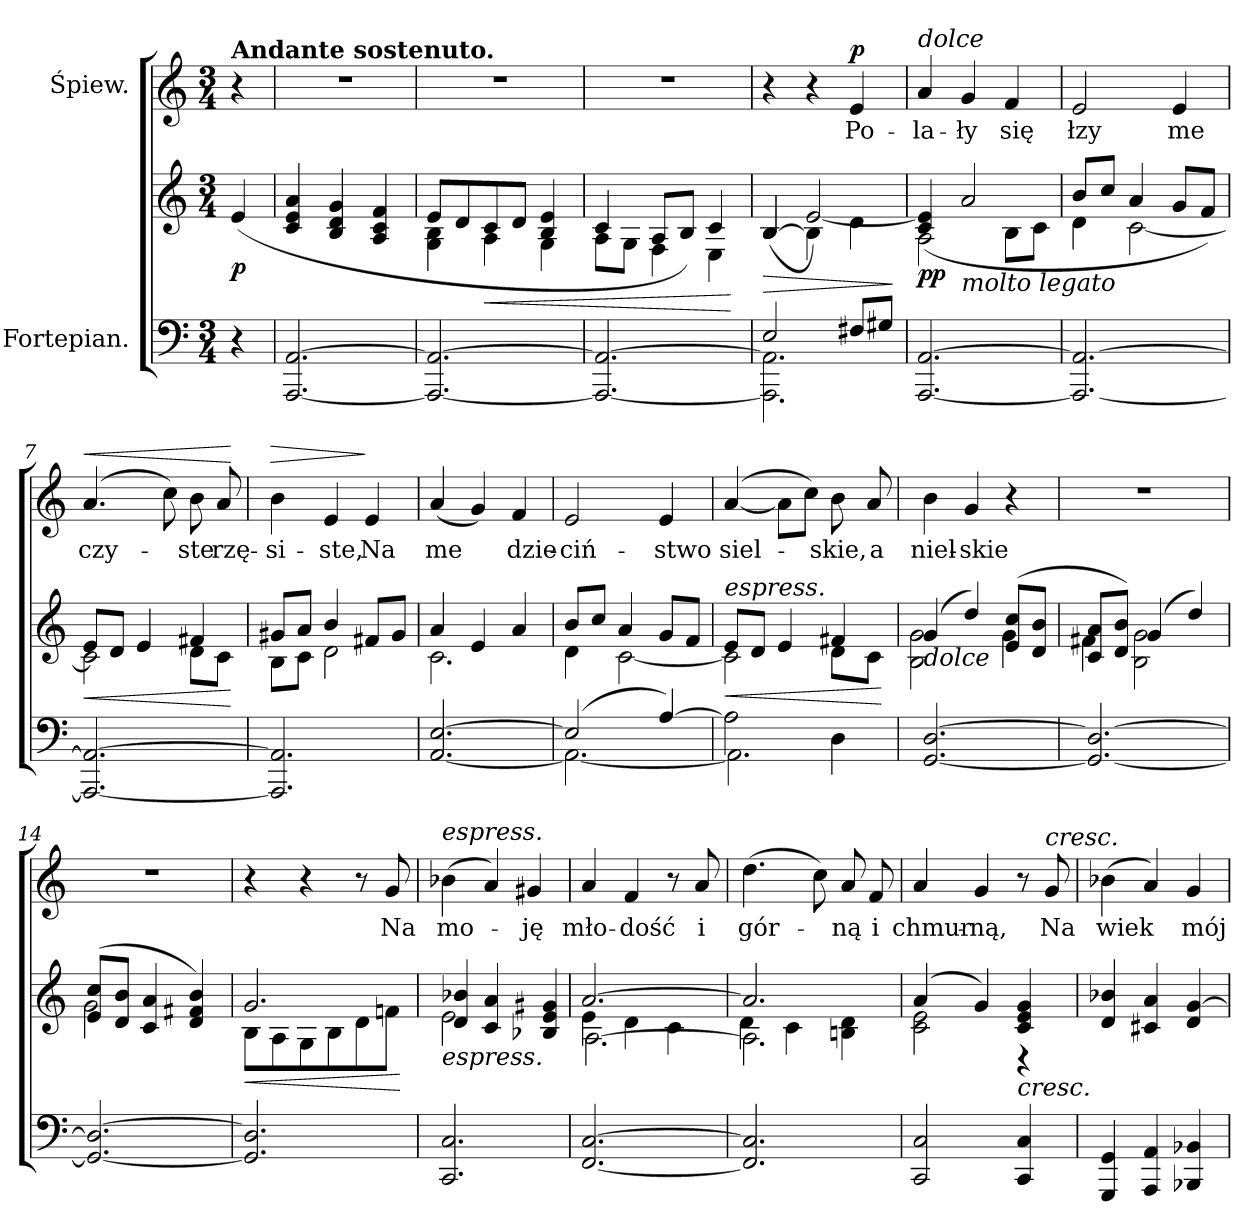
**kern	**kern	**dynam	**kern	**text	**dynam
*part2	*part2	*part2	*part1	*part1	*part1
*staff3	*staff2	*staff2/3	*staff1	*staff1	*staff1
*I"Fortepian.	*	*	*I"Śpiew.	*	*
*clefF4	*clefG2	*	*clefG2	*	*
*k[]	*k[]	*	*k[]	*	*
*a:	*a:	*	*a:	*	*
*M3/4	*M3/4	*	*M3/4	*	*
=	=	=	=	=	=
!	!	!	!LO:TX:a:B:t=Andante sostenuto.	!	!
4r	(>4e/	p	4r	.	.
=1	=1	=1	=1	=1	=1
[2.AAA/ [2.AA/	4c/ 4e/ 4a/	.	2.r	.	.
.	4B/ 4d/ 4g/	.	.	.	.
.	4A/ 4c/ 4f/	.	.	.	.
=2	=2	=2	=2	=2	=2
*	*^	*	*	*	*
2.AAA_/ 2.AA_/	8e/L	4G\ 4B\	.	2.r	.	.
.	8d/	.	.	.	.	.
.	8c/	4A\	<	.	.	.
.	8d/J	.	.	.	.	.
.	4B/ 4e/	4G\	.	.	.	.
=3	=3	=3	=3	=3	=3	=3
2.AAA_/ 2.AA_/	4c/	8A\L	.	2.r	.	.
.	.	8G\J	.	.	.	.
.	8A/L	4F\	.	.	.	.
.	8B/J)	.	.	.	.	.
.	4c/	4E\	.	.	.	.
*	*v	*v	*	*	*	*
.	.	[	.	.	.
=4	=4	=4	=4	=4	=4
*^	*^	*	*	*	*
2.AAA]\ 2.AA]\	2E/	[4B/	(>4B/	>	4r	.	.
.	.	4B\]	[2e/)	.	4r	.	.
!	!	!	!	!	!	!	!LO:DY:a
.	8F#X/L	4d\	.	.	4e/	Po-	p
.	8G#X/J	.	.	.	.	.	.
*v	*v	*	*	*	*	*	*
*	*v	*v	*	*	*	*
.	.	]	.	.	.
=5	=5	=5	=5	=5	=5
*	*^	*	*	*	*
!	!	!	!	!LO:TX:a:i:t=dolce	!	!
[2.AAA/ [2.AA/	2A\	(>4c/ 4e]/	pp	4a/	-la-	.
!	!	!LO:TX:b:i:t=molto legato	!	!	!	!
.	.	2a/	.	4g/	-ły	.
.	8B\L	.	.	4f/	się	.
.	8c\J	.	.	.	.	.
=6	=6	=6	=6	=6	=6	=6
2.AAA_/ 2.AA_/	8b/L	4d\	.	2e/	łzy	.
.	8cc/J	.	.	.	.	.
.	4a/	[2c\	.	.	.	.
.	8g/L	.	.	4e/	me	.
.	8f/J)	.	.	.	.	.
=7	=7	=7	=7	=7	=7	=7
!	!	!	!	!	!	!LO:HP:a
2.AAA_/ 2.AA_/	8e/L	2c\]	<	(4.a/	czy-	<
.	8d/J	.	.	.	.	.
.	4e/	.	.	.	.	.
.	.	.	.	8cc\)	.	.
.	4f#X/	8d\L	.	8b\	-ste	.
.	.	8c\J	.	8a/	rzę-	.
*	*v	*v	*	*	*	*
.	.	[	.	.	[
=8	=8	=8	=8	=8	=8
*	*^	*	*	*	*
!	!	!	!	!	!	!LO:HP:a
2.AAA]/ 2.AA]/	8g#X/L	8B\L	.	4b\	-si-	>
.	8a/J	8c\J	.	.	.	.
.	4b/	2d\	.	4e/	-ste,	.
.	8f#X/L	.	.	4e/	Na	]
.	8g#/J	.	.	.	.	.
=9	=9	=9	=9	=9	=9	=9
[2.AA/ [2.E/	4a/	2.c\	.	(4a/	me	.
.	4e/	.	.	4g/)	.	.
.	4a/	.	.	4f/	dzie-	.
=10	=10	=10	=10	=10	=10	=10
*^	*	*	*	*	*	*
(2E/]	2.AA\_	8b/L	4d\	.	2e/	-ciń-	.
.	.	8cc/J	.	.	.	.	.
.	.	4a/	[2c\	.	.	.	.
[4A/)	.	8g/L	.	.	4e/	-stwo	.
.	.	8f/J	.	.	.	.	.
=11	=11	=11	=11	=11	=11	=11	=11
!	!	!LO:TX:a:i:t=espress.	!	!	!	!	!
2A\]	2.AA\]	8e/L	2c\]	<	([4a/	siel-	.
.	.	8d/J	.	.	.	.	.
.	.	4e/	.	.	8a\L]	.	.
.	.	.	.	.	8cc\J)	.	.
4D\	.	4f#X/	8d\L	.	8b\	-skie,	.
.	.	.	8c\J	.	8a/	a	.
*v	*v	*	*	*	*	*	*
*	*v	*v	*	*	*	*
.	.	[	.	.	.
=12	=12	=12	=12	=12	=12
*	*^	*	*	*	*
!	!LO:TX:b:i:t=dolce	!	!	!	!	!
[2.GG/ [2.D/	(4g/	2B\ 2g\	.	4b\	niel-	.
.	4dd/)	.	.	4g/	-skie	.
.	(8e/ 8cc/L	4g\	.	4r	.	.
.	8d/ 8b/J	.	.	.	.	.
=13	=13	=13	=13	=13	=13	=13
2.GG_/ 2.D_/	8c/ 8a/L	4f#X\	.	2.r	.	.
.	8d/ 8b/J)	.	.	.	.	.
.	(4g/	2B\ 2g\	.	.	.	.
.	4dd/)	.	.	.	.	.
=14	=14	=14	=14	=14	=14	=14
2.GG_/ 2.D_/	(8e/ 8cc/L	2g\	.	2.r	.	.
.	8d/ 8b/J	.	.	.	.	.
.	4c/ 4a/	.	.	.	.	.
.	4d/ 4f#X/ 4b/)	4d\yy	.	.	.	.
=15	=15	=15	=15	=15	=15	=15
2.GG]/ 2.D]/	2.g/	8B\L	<	4r	.	.
.	.	8A\	.	.	.	.
.	.	8G\	.	4r	.	.
.	.	8B\	.	.	.	.
.	.	8d\	.	8r	.	.
.	.	8fn\J	.	8g/	Na	.
*	*v	*v	*	*	*	*
.	.	[	.	.	.
=16	=16	=16	=16	=16	=16
*	*^	*	*	*	*
!	!	!	!	!LO:TX:a:i:t=espress.	!	!
!	!LO:TX:b:i:t=espress.	!	!	!	!	!
2.CC/ 2.C/	2e\	4d/ 4b-X/	.	(4b-X\	mo-	.
.	.	4c/ 4a/	.	4a/)	.	.
.	4e/yy	4B-X/ 4e/ 4g#X/	.	4g#X/	-ję	.
=17	=17	=17	=17	=17	=17	=17
*	*	*^	*	*	*	*
[2.FF/ [2.C/	[2.a/	4e\	[2.A\	.	4a/	mło-	.
.	.	4d\	.	.	4f/	-dość	.
.	.	4c\	.	.	8r	.	.
.	.	.	.	.	8a/	i	.
=18	=18	=18	=18	=18	=18	=18	=18
2.FF]/ 2.C]/	2.a/]	2.A\]	4d\	.	(4.dd\	gór-	.
.	.	.	4c\	.	.	.	.
.	.	.	.	.	8cc\)	.	.
.	.	.	4Bn\ 4d\	.	8a/	-ną	.
.	.	.	.	.	8f/	i	.
*	*	*v	*v	*	*	*	*
=19	=19	=19	=19	=19	=19	=19
2CC/ 2C/	(4a/	2c\ 2e\	.	4a/	chmur-	.
.	4g/)	.	.	4g/	-ną,	.
!	!LO:TX:b:i:t=cresc.	!	!	!	!	!
4CC/ 4C/	4c/ 4e/ 4g/	4r	.	8r	.	.
!	!	!	!	!LO:TX:a:i:t=cresc.	!	!
.	.	.	.	8g/	Na	.
*	*v	*v	*	*	*	*
=20	=20	=20	=20	=20	=20
4GGG/ 4GG/	4d/ 4b-X/	.	(4b-X\	wiek	.
4AAA/ 4AA/	4c#X/ 4a/	.	4a/)	.	.
4BBB-X/ 4BB-X/	4d/ [4g/	.	4g/	mój	.
=	=	=	=	=	=
*-	*-	*-	*-	*-	*-
